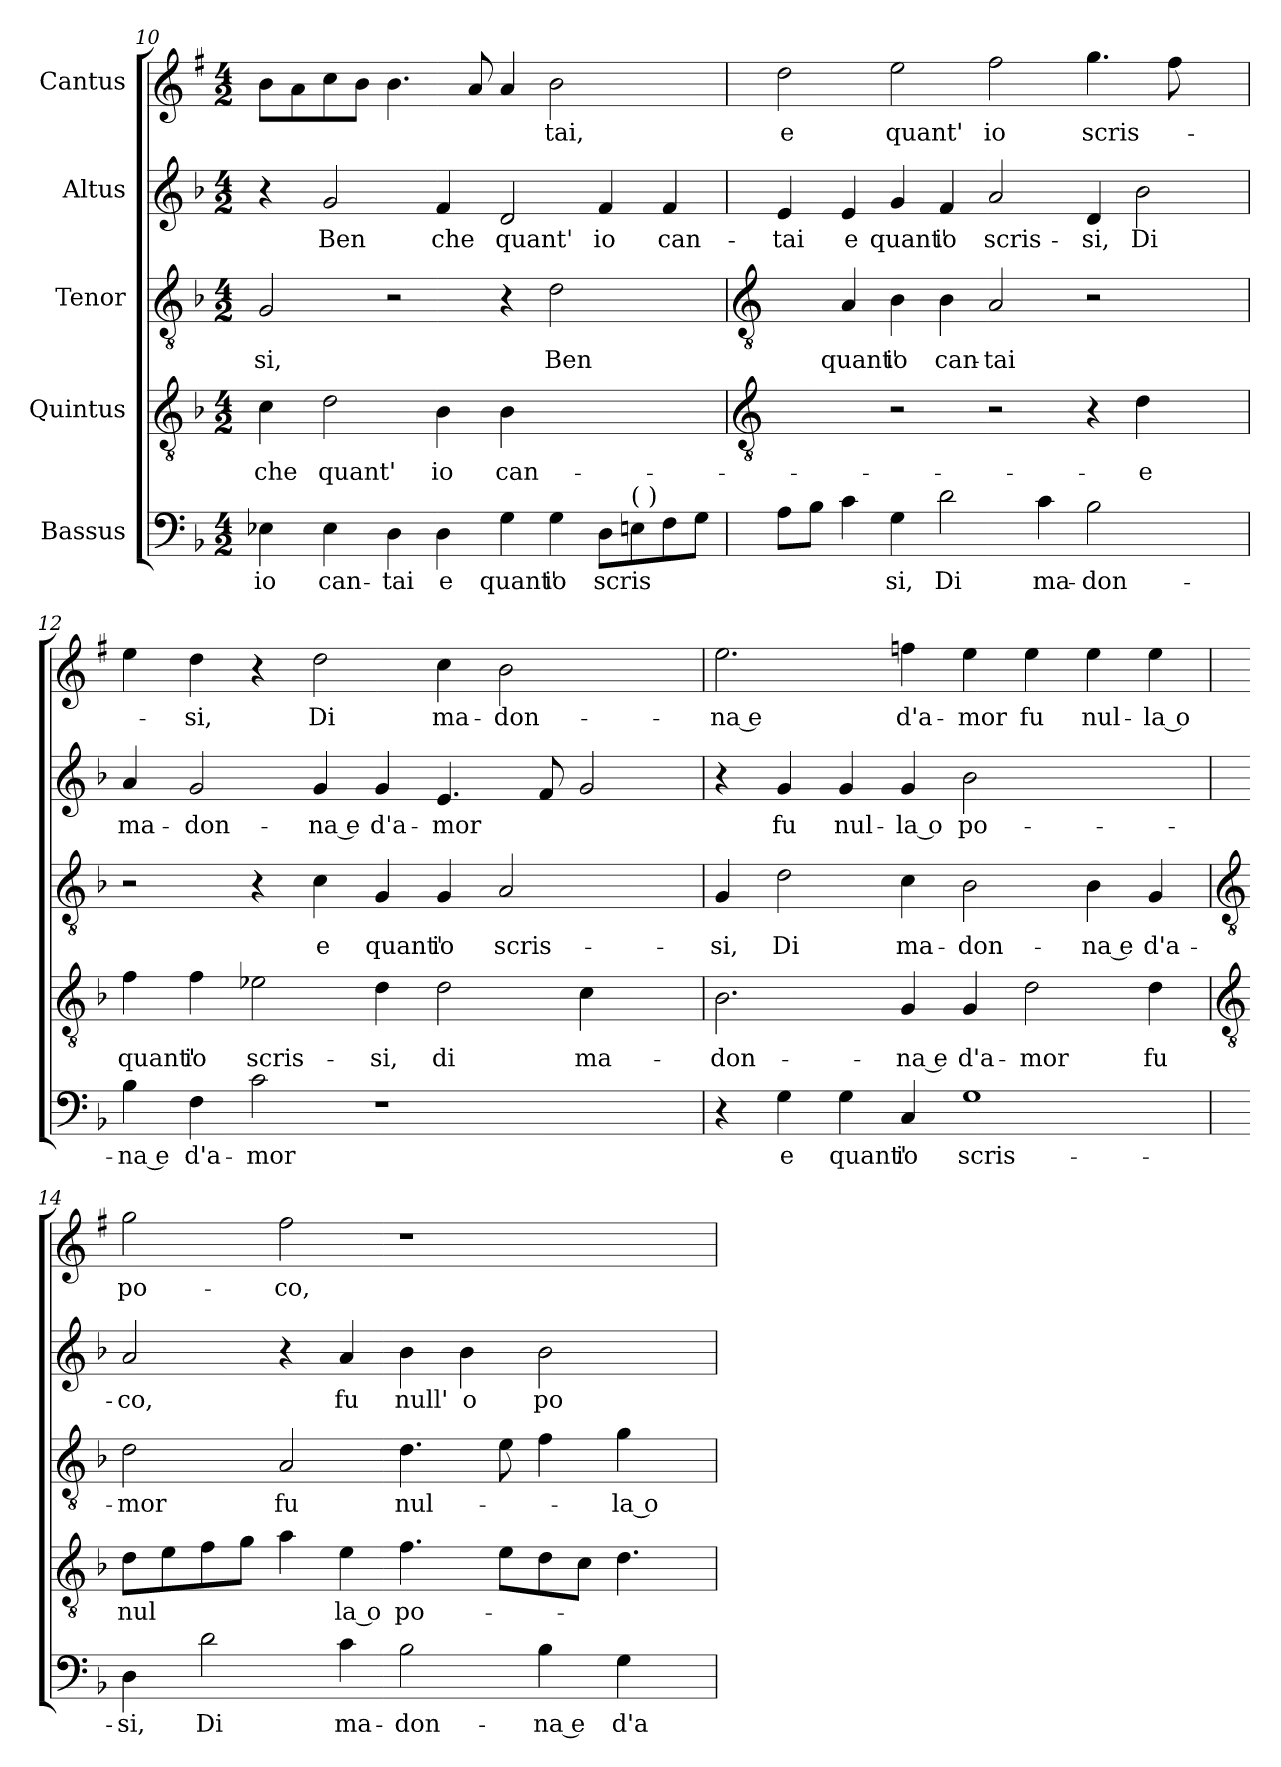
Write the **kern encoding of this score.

**kern	**text	**kern	**text	**kern	**text	**kern	**text	**kern	**text
*part5	*part5	*part4	*part4	*part3	*part3	*part2	*part2	*part1	*part1
*staff5	*staff5	*staff4	*staff4	*staff3	*staff3	*staff2	*staff2	*staff1	*staff1
*I"Bassus	*	*I"Quintus	*	*I"Tenor	*	*I"Altus	*	*I"Cantus	*
*clefF4	*	*clefGv2	*	*clefGv2	*	*clefG2	*	*clefG2	*
*	*	*	*	*	*	*	*	*ITrd1c2	*
*k[b-]	*	*k[b-]	*	*k[b-]	*	*k[b-]	*	*k[b-]	*
*F:	*	*F:	*	*F:	*	*F:	*	*F:	*
*M4/2	*	*M4/2	*	*M4/2	*	*M4/2	*	*M4/2	*
=10	=10	=10	=10	=10	=10	=10	=10	=10	=10
!	!LO:LY:b	!	!LO:LY:b	!	!LO:LY:b	!	!	!	!
4E-X	io	4c	che	2G	-si,	4r	.	8aL	.
.	.	.	.	.	.	.	.	8g	.
!	!LO:LY:b	!	!LO:LY:b	!	!	!	!LO:LY:b	!	!
4E-	can-	2d	quant'	.	.	2g	Ben	8b-	.
.	.	.	.	.	.	.	.	8aJ	.
!	!LO:LY:b	!	!	!	!	!	!	!	!
4D	-tai	.	.	2r	.	.	.	4.a	.
!	!LO:LY:b	!	!LO:LY:b	!	!	!	!LO:LY:b	!	!
4D	e	4B-	io	.	.	4f	che	.	.
.	.	.	.	.	.	.	.	8g	.
!	!LO:LY:b	!	!LO:LY:b	!	!	!	!LO:LY:b	!	!
4G	quant'	4B-	can-	4r	.	2d	quant'	4g	.
!	!LO:LY:b	!	!LO:LY:b	!	!LO:LY:b	!	!	!	!LO:LY:b
4G	io	[2Ayy	-tai_________	2d	Ben	.	.	2a	-tai,
!	!LO:LY:b	!	!	!	!	!	!LO:LY:b	!	!
8DL	scris	.	.	.	.	4f	io	.	.
!LO:TX:a:t=(  )	!	!	!	!	!	!	!	!	!
8E	.	.	.	.	.	.	.	.	.
!	!	!	!	!	!LO:LY:b	!	!LO:LY:b	!	!
8F	.	4ryy	.	[4cyy	che___	4f	can-	4ryy	.
8GJ	.	.	.	.	.	.	.	.	.
!!LO:LB:g=z
=11	=11	=11	=11	=11	=11	=11	=11	=11	=11
*	*	*clefGv2	*	*clefGv2	*	*	*	*	*
!	!	!	!LO:LY:b	!	!LO:LY:b	!	!LO:LY:b	!	!LO:LY:b
8AL	.	2Ayy]	________	4cyy]	____	4e	-tai	2cc	e
8B-J	.	.	.	.	.	.	.	.	.
!	!	!	!	!	!LO:LY:b	!	!LO:LY:b	!	!
4c	.	.	.	4A	quant'	4e	e	.	.
!	!LO:LY:b	!	!	!	!LO:LY:b	!	!LO:LY:b	!	!LO:LY:b
4G	si,	2r	.	4B-	io	4g	quant'	2dd	quant'
!	!LO:LY:b	!	!	!	!LO:LY:b	!	!LO:LY:b	!	!
2d	Di	.	.	4B-	can-	4f	io	.	.
!	!	!	!	!	!LO:LY:b	!	!LO:LY:b	!	!LO:LY:b
.	.	2r	.	2A	-tai	2a	scris-	2ee	io
!	!LO:LY:b	!	!	!	!	!	!	!	!
4c	ma-	.	.	.	.	.	.	.	.
!	!LO:LY:b	!	!	!	!	!	!LO:LY:b	!	!LO:LY:b
2B-	-don-	4r	.	2r	.	4d	-si,	4.ff	scris-
!	!	!	!LO:LY:b	!	!	!	!LO:LY:b	!	!
.	.	4d	e	.	.	2b-	Di	.	.
.	.	.	.	.	.	.	.	8ee	.
4ryy	.	4ryy	.	4ryy	.	.	.	4ryy	.
=12	=12	=12	=12	=12	=12	=12	=12	=12	=12
!	!LO:LY:b	!	!LO:LY:b	!	!	!	!LO:LY:b	!	!
4B-	-na e	4f	quant'	2r	.	4a	ma-	4dd	.
!	!LO:LY:b	!	!LO:LY:b	!	!	!	!LO:LY:b	!	!LO:LY:b
4F	d'a-	4f	io	.	.	2g	-don-	4cc	-si,
!	!LO:LY:b	!	!LO:LY:b	!	!	!	!	!	!
2c	-mor	2e-X	scris-	4r	.	.	.	4r	.
!	!	!	!	!	!LO:LY:b	!	!LO:LY:b	!	!LO:LY:b
.	.	.	.	4c	e	4g	-na e	2cc	Di
!	!	!	!LO:LY:b	!	!LO:LY:b	!	!LO:LY:b	!	!
1r	.	4d	-si,	4G	quant'	4g	d'a-	.	.
!	!	!	!LO:LY:b	!	!LO:LY:b	!	!LO:LY:b	!	!LO:LY:b
.	.	2d	di	4G	io	4.e	-mor	4b-	ma-
!	!	!	!	!	!LO:LY:b	!	!	!	!LO:LY:b
.	.	.	.	2A	scris-	.	.	2a	-don-
.	.	.	.	.	.	8f	.	.	.
!	!	!	!LO:LY:b	!	!	!	!	!	!
.	.	4c	ma-	.	.	2g	.	.	.
4ryy	.	4ryy	.	4ryy	.	.	.	4ryy	.
=13	=13	=13	=13	=13	=13	=13	=13	=13	=13
!	!	!	!LO:LY:b	!	!LO:LY:b	!	!	!	!LO:LY:b
4r	.	2.B-	-don-	4G	-si,	4r	.	2.dd	-na e
!	!LO:LY:b	!	!	!	!LO:LY:b	!	!LO:LY:b	!	!
4G	e	.	.	2d	Di	4g	fu	.	.
!	!LO:LY:b	!	!	!	!	!	!LO:LY:b	!	!
4G	quant'	.	.	.	.	4g	nul-	.	.
!	!LO:LY:b	!	!LO:LY:b	!	!LO:LY:b	!	!LO:LY:b	!	!LO:LY:b
4C	io	4G	-na e	4c	ma-	4g	-la o	4ee-X	d'a-
!	!LO:LY:b	!	!LO:LY:b	!	!LO:LY:b	!	!LO:LY:b	!	!LO:LY:b
1G	scris-	4G	d'a-	2B-	-don-	2b-	po-	4dd	-mor
!	!	!	!LO:LY:b	!	!	!	!	!	!LO:LY:b
.	.	2d	-mor	.	.	.	.	4dd	fu
!	!	!	!	!	!LO:LY:b	!	!	!	!LO:LY:b
.	.	.	.	4B-	-na e	2ryy	.	4dd	nul-
!	!	!	!LO:LY:b	!	!LO:LY:b	!	!	!	!LO:LY:b
.	.	4d	fu	4G	d'a-	.	.	4dd	-la o
!!LO:LB:g=z
=14	=14	=14	=14	=14	=14	=14	=14	=14	=14
*	*	*clefGv2	*	*clefGv2	*	*	*	*	*
!	!LO:LY:b	!	!LO:LY:b	!	!LO:LY:b	!	!LO:LY:b	!	!LO:LY:b
4D	-si,	8dL	nul	2d	-mor	2a	-co,	2ff	po-
.	.	8e	.	.	.	.	.	.	.
!	!LO:LY:b	!	!	!	!	!	!	!	!
2d	Di	8f	.	.	.	.	.	.	.
.	.	8gJ	.	.	.	.	.	.	.
!	!	!	!	!	!LO:LY:b	!	!	!	!LO:LY:b
.	.	4a	.	2A	fu	4r	.	2ee	-co,
!	!LO:LY:b	!	!LO:LY:b	!	!	!	!LO:LY:b	!	!
4c	ma-	4e	la o	.	.	4a	fu	.	.
!	!LO:LY:b	!	!LO:LY:b	!	!LO:LY:b	!	!LO:LY:b	!	!
2B-	-don-	4.f	po-	4.d	nul-	4b-	null'	1r	.
!	!	!	!	!	!	!	!LO:LY:b	!	!
.	.	.	.	.	.	4b-	o	.	.
.	.	8eL	.	8e	.	.	.	.	.
!	!LO:LY:b	!	!	!	!	!	!LO:LY:b	!	!
4B-	-na e	8d	.	4f	.	2b-	po-	.	.
.	.	8cJ	.	.	.	.	.	.	.
!	!LO:LY:b	!	!	!	!LO:LY:b	!	!	!	!
4G	d'a-	4.d	.	4g	-la o	.	.	.	.
8ryy	.	.	.	8ryy	.	8ryy	.	8ryy	.
=	=	=	=	=	=	=	=	=	=
*-	*-	*-	*-	*-	*-	*-	*-	*-	*-
